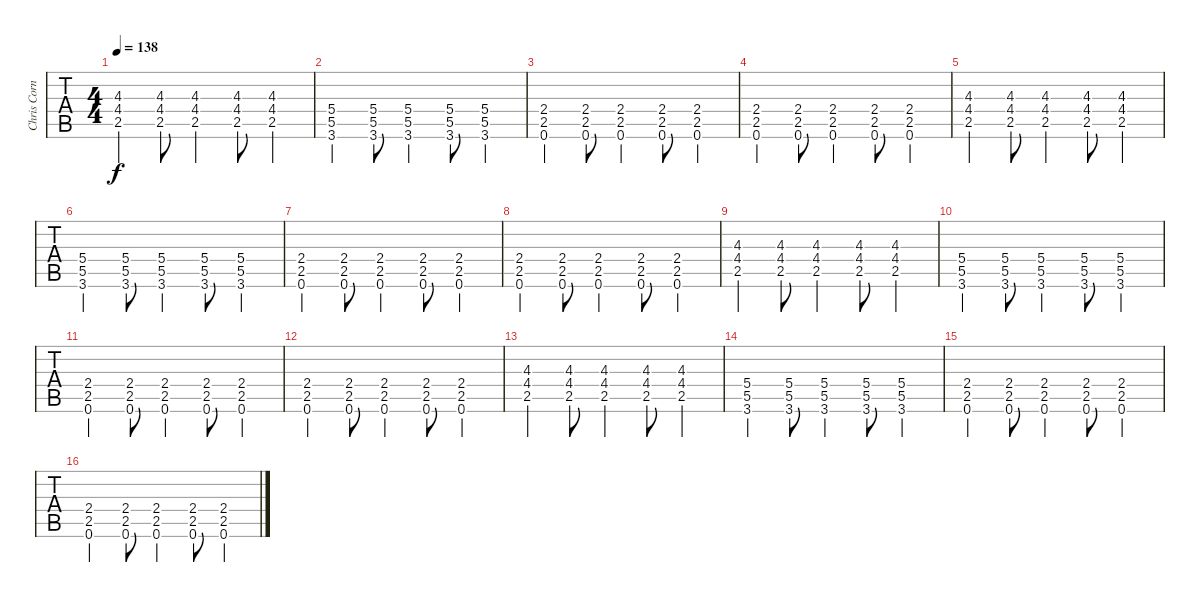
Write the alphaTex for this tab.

\track ("Chris Cornell (Lead Guitar)" "Chris Corn") {instrument distortionguitar}
\staff {tabs}
\tuning (E4 B3 G3 D3 A2 E2) {hide}
\ts (4 4)
\tempo 138
\clef g2
\ks c
(4.3 4.4 2.5).4{dy f} (4.3 4.4 2.5).8 (4.3 4.4 2.5).4 (4.3 4.4 2.5).8 (4.3 4.4 2.5).4 |
(5.4 5.5 3.6).4 (5.4 5.5 3.6).8 (5.4 5.5 3.6).4 (5.4 5.5 3.6).8 (5.4 5.5 3.6).4 |
(2.4 2.5 0.6).4 (2.4 2.5 0.6).8 (2.4 2.5 0.6).4 (2.4 2.5 0.6).8 (2.4 2.5 0.6).4 |
(2.4 2.5 0.6).4 (2.4 2.5 0.6).8 (2.4 2.5 0.6).4 (2.4 2.5 0.6).8 (2.4 2.5 0.6).4 |
(4.3 4.4 2.5).4 (4.3 4.4 2.5).8 (4.3 4.4 2.5).4 (4.3 4.4 2.5).8 (4.3 4.4 2.5).4 |
(5.4 5.5 3.6).4 (5.4 5.5 3.6).8 (5.4 5.5 3.6).4 (5.4 5.5 3.6).8 (5.4 5.5 3.6).4 |
(2.4 2.5 0.6).4 (2.4 2.5 0.6).8 (2.4 2.5 0.6).4 (2.4 2.5 0.6).8 (2.4 2.5 0.6).4 |
(2.4 2.5 0.6).4 (2.4 2.5 0.6).8 (2.4 2.5 0.6).4 (2.4 2.5 0.6).8 (2.4 2.5 0.6).4 |
(4.3 4.4 2.5).4 (4.3 4.4 2.5).8 (4.3 4.4 2.5).4 (4.3 4.4 2.5).8 (4.3 4.4 2.5).4 |
(5.4 5.5 3.6).4 (5.4 5.5 3.6).8 (5.4 5.5 3.6).4 (5.4 5.5 3.6).8 (5.4 5.5 3.6).4 |
(2.4 2.5 0.6).4 (2.4 2.5 0.6).8 (2.4 2.5 0.6).4 (2.4 2.5 0.6).8 (2.4 2.5 0.6).4 |
(2.4 2.5 0.6).4 (2.4 2.5 0.6).8 (2.4 2.5 0.6).4 (2.4 2.5 0.6).8 (2.4 2.5 0.6).4 |
(4.3 4.4 2.5).4 (4.3 4.4 2.5).8 (4.3 4.4 2.5).4 (4.3 4.4 2.5).8 (4.3 4.4 2.5).4 |
(5.4 5.5 3.6).4 (5.4 5.5 3.6).8 (5.4 5.5 3.6).4 (5.4 5.5 3.6).8 (5.4 5.5 3.6).4 |
(2.4 2.5 0.6).4 (2.4 2.5 0.6).8 (2.4 2.5 0.6).4 (2.4 2.5 0.6).8 (2.4 2.5 0.6).4 |
(2.4 2.5 0.6).4 (2.4 2.5 0.6).8 (2.4 2.5 0.6).4 (2.4 2.5 0.6).8 (2.4 2.5 0.6).4
